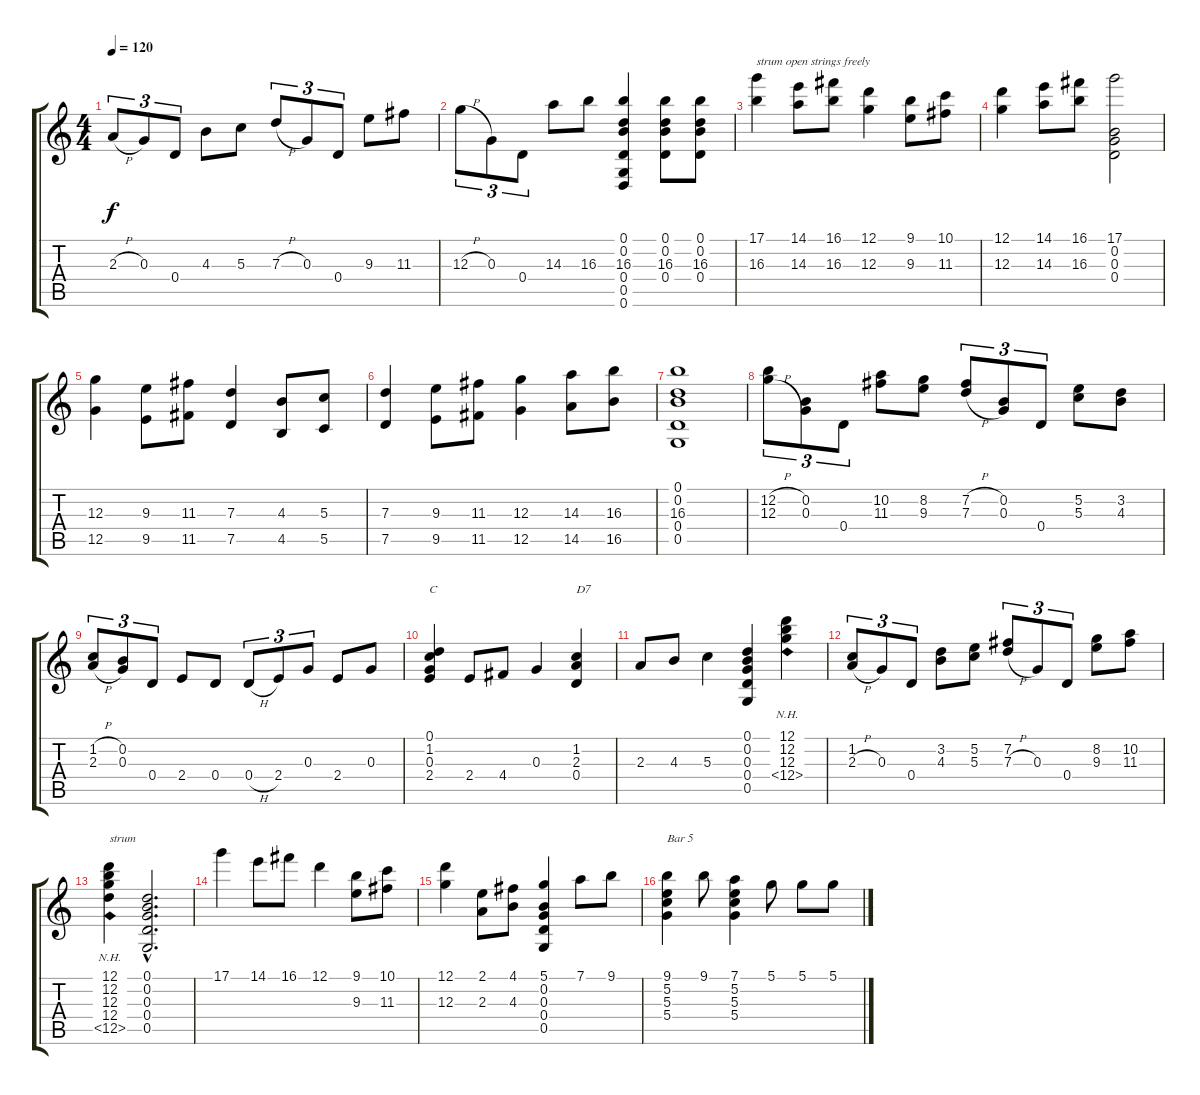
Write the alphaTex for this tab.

\track "" {instrument acousticguitarnylon}
\staff {score tabs}
\tuning (D4 B3 G3 D3 G2 D2) {hide}
\ts (4 4)
\tempo 120
\clef g2
\ks c
2.3{h}.8{tu (3 2) dy f instrument acousticguitarnylon} 0.3.8{tu (3 2)} 0.4.8{tu (3 2)} 4.3.8 5.3.8 7.3{h}.8{tu (3 2)} 0.3.8{tu (3 2)} 0.4.8{tu (3 2)} 9.3.8 11.3.8 |
12.3{h}.8{tu (3 2)} 0.3.8{tu (3 2)} 0.4.8{tu (3 2)} 14.3.8 16.3.8 (0.1 0.2 16.3 0.4 0.5 0.6).4 (0.1 0.2 16.3 0.4).8 (0.1 0.2 16.3 0.4).8 |
(17.1 16.3).4{txt "strum open strings freely"} (14.1 14.3).8 (16.1 16.3).8 (12.1 12.3).4 (9.1 9.3).8 (10.1 11.3).8 |
(12.1 12.3).4 (14.1 14.3).8 (16.1 16.3).8 (17.1 0.2 0.3 0.4).2 |
(12.3 12.5).4 (9.3 9.5).8 (11.3 11.5).8 (7.3 7.5).4 (4.3 4.5).8 (5.3 5.5).8 |
(7.3 7.5).4 (9.3 9.5).8 (11.3 11.5).8 (12.3 12.5).4 (14.3 14.5).8 (16.3 16.5).8 |
(0.1 0.2 16.3 0.4 0.5).1 |
(12.2{h} 12.3{h}).8{tu (3 2)} (0.2 0.3).8{tu (3 2)} 0.4.8{tu (3 2)} (10.2 11.3).8 (8.2 9.3).8 (7.2{h} 7.3{h}).8{tu (3 2)} (0.2 0.3).8{tu (3 2)} 0.4.8{tu (3 2)} (5.2 5.3).8 (3.2 4.3).8 |
(1.2{h} 2.3{h}).8{tu (3 2)} (0.2 0.3).8{tu (3 2)} 0.4.8{tu (3 2)} 2.4.8 0.4.8 0.4{h}.8{tu (3 2)} 2.4.8{tu (3 2)} 0.3.8{tu (3 2)} 2.4.8 0.3.8 |
(0.1 1.2 0.3 2.4).4{txt "C "} 2.4.8 4.4.8 0.3.4 (1.2 2.3 0.4).4{txt "D7"} |
2.3.8 4.3.8 5.3.4 (0.1 0.2 0.3 0.4 0.5).4 (12.1 12.2 12.3 12.4{nh}).4 |
(1.2 2.3{h}).8{tu (3 2)} 0.3.8{tu (3 2)} 0.4.8{tu (3 2)} (3.2 4.3).8 (5.2 5.3).8 (7.2 7.3{h}).8{tu (3 2)} 0.3.8{tu (3 2)} 0.4.8{tu (3 2)} (8.2 9.3).8 (10.2 11.3).8 |
(12.1 12.2 12.3 12.4 12.5{nh}).4{txt "strum"} (0.1{hac} 0.2{hac} 0.3{hac} 0.4{hac} 0.5{hac}).2{d} |
17.1.4 14.1.8 16.1.8 12.1.4 (9.1 9.3).8 (10.1 11.3).8 |
(12.1 12.3).4 (2.1 2.3).8 (4.1 4.3).8 (5.1 0.2 0.3 0.4 0.5).4 7.1.8 9.1.8 |
(9.1 5.2 5.3 5.4).4{txt "Bar 5"} 9.1.8 (7.1 5.2 5.3 5.4).4 5.1.8 5.1.8 5.1.8
